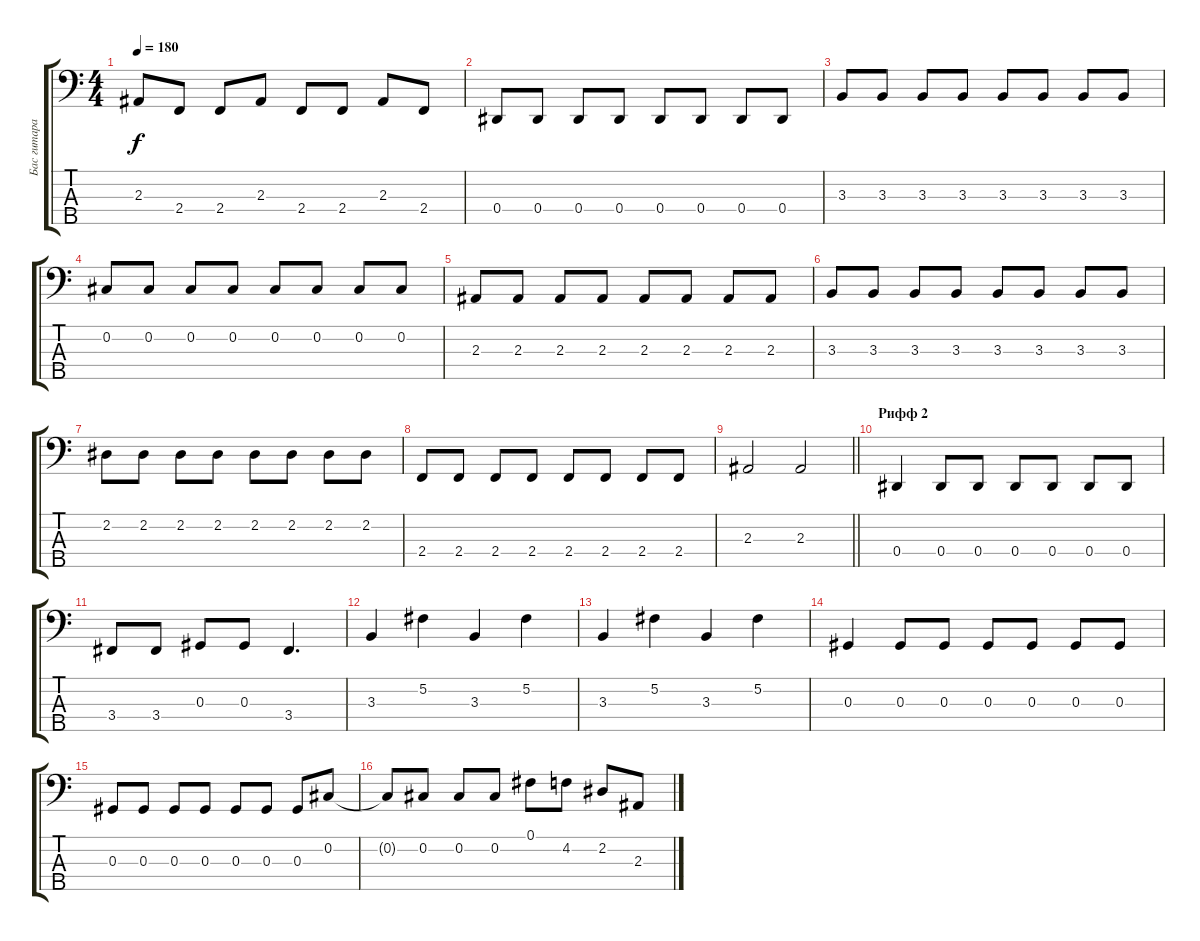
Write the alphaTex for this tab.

\track ("Бас гитара" "Бас гитара") {instrument electricbassfinger}
\staff {score tabs}
\tuning (Gb2 Db2 Ab1 Eb1 Bb0) {hide}
\ts (4 4)
\tempo 180
\clef f4
\ks c
2.3.8{dy f} 2.4.8 2.4.8 2.3.8 2.4.8 2.4.8 2.3.8 2.4.8 |
0.4.8 0.4.8 0.4.8 0.4.8 0.4.8 0.4.8 0.4.8 0.4.8 |
3.3.8 3.3.8 3.3.8 3.3.8 3.3.8 3.3.8 3.3.8 3.3.8 |
0.2.8 0.2.8 0.2.8 0.2.8 0.2.8 0.2.8 0.2.8 0.2.8 |
2.3.8 2.3.8 2.3.8 2.3.8 2.3.8 2.3.8 2.3.8 2.3.8 |
3.3.8 3.3.8 3.3.8 3.3.8 3.3.8 3.3.8 3.3.8 3.3.8 |
2.2.8 2.2.8 2.2.8 2.2.8 2.2.8 2.2.8 2.2.8 2.2.8 |
2.4.8 2.4.8 2.4.8 2.4.8 2.4.8 2.4.8 2.4.8 2.4.8 |
\barLineRight lightlight
2.3.2 2.3.2 |
\section ("" "Рифф 2")
0.4.4 0.4.8 0.4.8 0.4.8 0.4.8 0.4.8 0.4.8 |
3.4.8 3.4.8 0.3.8 0.3.8 3.4.4{d} |
3.3.4 5.2.4 3.3.4 5.2.4 |
3.3.4 5.2.4 3.3.4 5.2.4 |
0.3.4 0.3.8 0.3.8 0.3.8 0.3.8 0.3.8 0.3.8 |
0.3.8 0.3.8 0.3.8 0.3.8 0.3.8 0.3.8 0.3.8 0.2.8 |
0.2{t}.8 0.2.8 0.2.8 0.2.8 0.1.8 4.2.8 2.2.8 2.3.8
